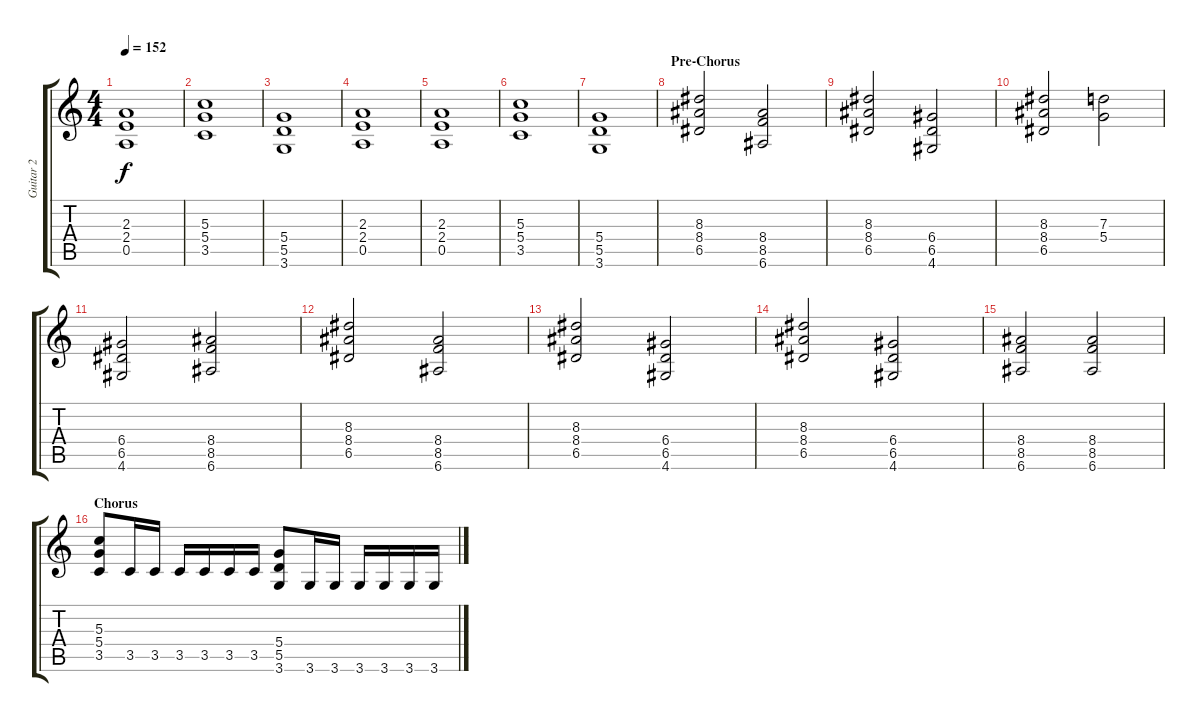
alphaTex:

\track ("Guitar 2" "Guitar 2") {instrument distortionguitar}
\staff {score tabs}
\tuning (E4 B3 G3 D3 A2 E2) {hide}
\ts (4 4)
\tempo 152
\clef g2
\ks c
(2.3 2.4 0.5).1{dy f} |
(5.3 5.4 3.5).1 |
(5.4 5.5 3.6).1 |
(2.3 2.4 0.5).1 |
(2.3 2.4 0.5).1 |
(5.3 5.4 3.5).1 |
(5.4 5.5 3.6).1 |
\section ("" "Pre-Chorus")
(8.3 8.4 6.5).2 (8.4 8.5 6.6).2 |
(8.3 8.4 6.5).2 (6.4 6.5 4.6).2 |
(8.3 8.4 6.5).2 (7.3 5.4).2 |
(6.4 6.5 4.6).2 (8.4 8.5 6.6).2 |
(8.3 8.4 6.5).2 (8.4 8.5 6.6).2 |
(8.3 8.4 6.5).2 (6.4 6.5 4.6).2 |
(8.3 8.4 6.5).2 (6.4 6.5 4.6).2 |
(8.4 8.5 6.6).2 (8.4 8.5 6.6).2 |
\section ("" "Chorus")
(5.3 5.4 3.5).8 3.5.16 3.5.16 3.5.16 3.5.16 3.5.16 3.5.16 (5.4 5.5 3.6).8 3.6.16 3.6.16 3.6.16 3.6.16 3.6.16 3.6.16
